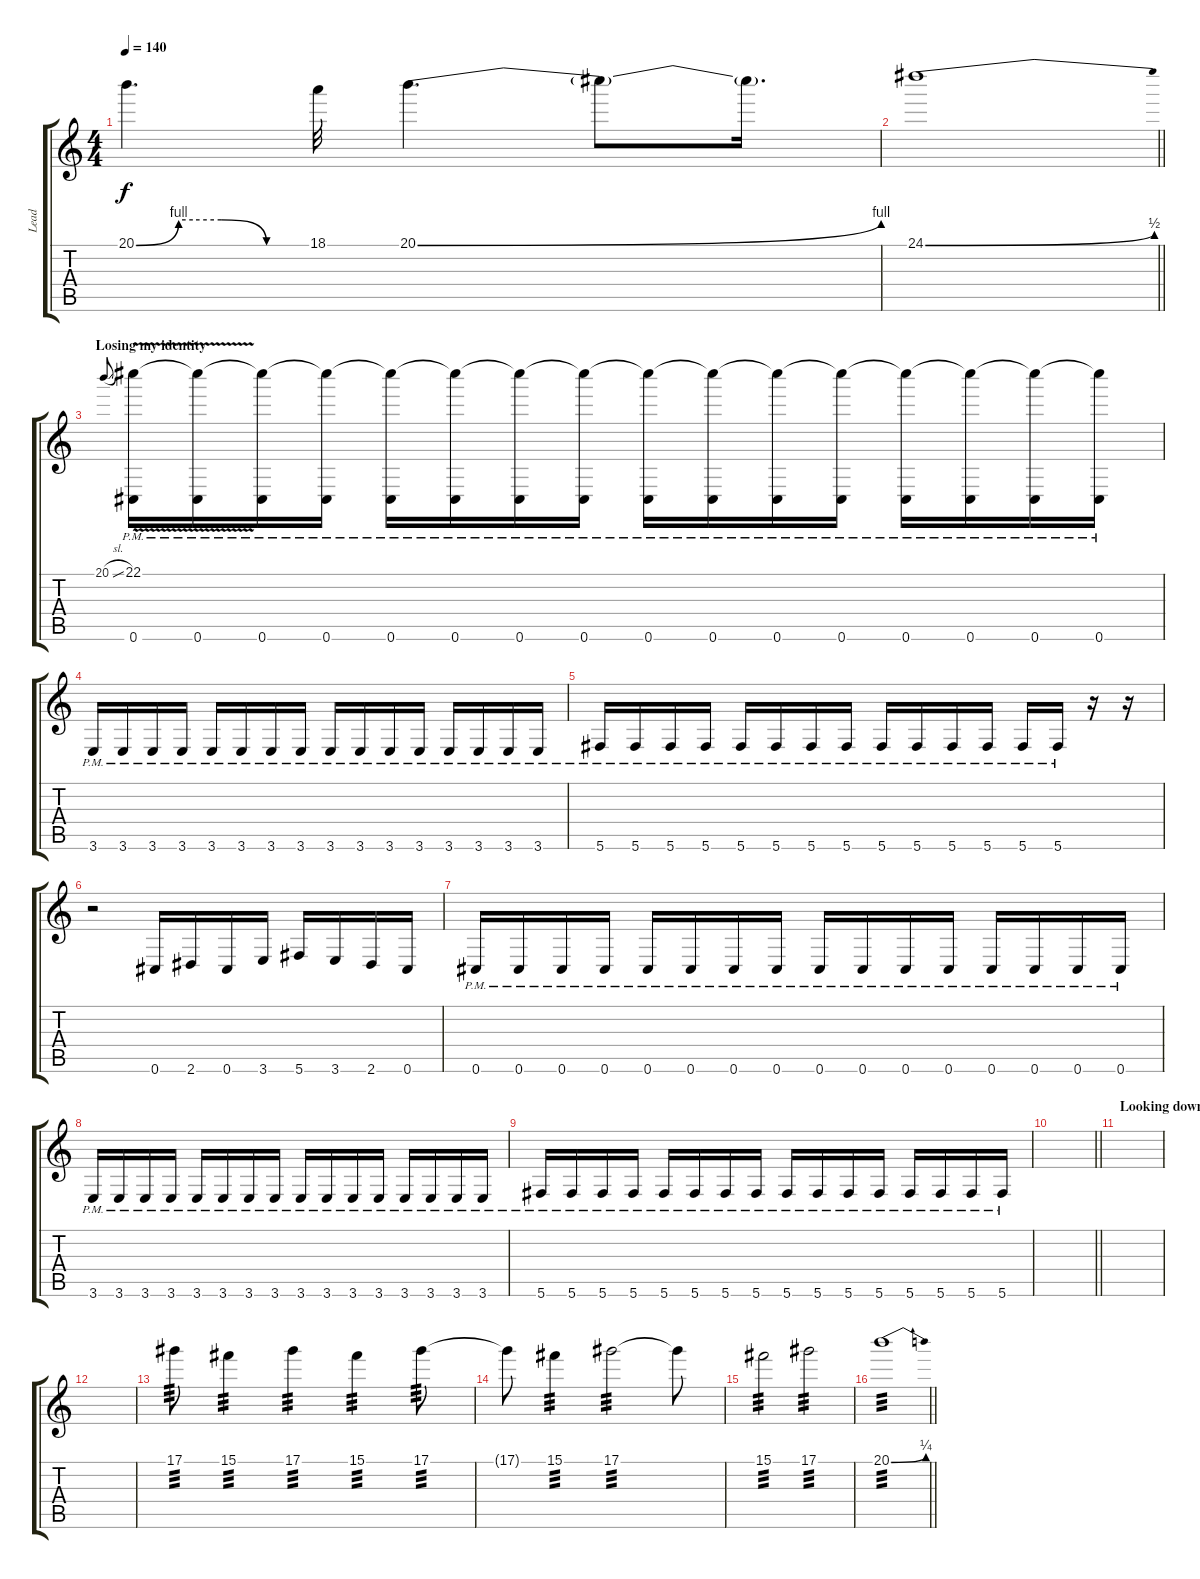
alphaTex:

\track ("Lead" "Lead") {instrument overdrivenguitar}
\staff {score tabs}
\tuning (Eb4 Bb3 Gb3 Db3 Ab2 Db2) {hide}
\ts (4 4)
\tempo 140
\clef g2
\ks c
20.1{be (custom 0 0 15 4 20 4 30 4 46 0 60 0)}.4{d dy f} 18.1.32 20.1{be (bend 0 0 60 4)}.4{d} 20.1{t}.8 20.1{t}.16{d} |
\barLineRight lightlight
24.1{be (bend 0 0 60 2)}.1 |
\section ("" "Losing my identity")
20.1{sl}.8{gr onbeat} (22.1{v} 0.6{pm}).16 (22.1{t} 0.6{pm}).16 (22.1{t} 0.6{pm}).16 (22.1{t} 0.6{pm}).16 (22.1{t} 0.6{pm}).16 (22.1{t} 0.6{pm}).16 (22.1{t} 0.6{pm}).16 (22.1{t} 0.6{pm}).16 (22.1{t} 0.6{pm}).16 (22.1{t} 0.6{pm}).16 (22.1{t} 0.6{pm}).16 (22.1{t} 0.6{pm}).16 (22.1{t} 0.6{pm}).16 (22.1{t} 0.6{pm}).16 (22.1{t} 0.6{pm}).16 (22.1{t} 0.6{pm}).16 |
3.6{pm}.16 3.6{pm}.16 3.6{pm}.16 3.6{pm}.16 3.6{pm}.16 3.6{pm}.16 3.6{pm}.16 3.6{pm}.16 3.6{pm}.16 3.6{pm}.16 3.6{pm}.16 3.6{pm}.16 3.6{pm}.16 3.6{pm}.16 3.6{pm}.16 3.6{pm}.16 |
5.6{pm}.16 5.6{pm}.16 5.6{pm}.16 5.6{pm}.16 5.6{pm}.16 5.6{pm}.16 5.6{pm}.16 5.6{pm}.16 5.6{pm}.16 5.6{pm}.16 5.6{pm}.16 5.6{pm}.16 5.6{pm}.16 5.6{pm}.16 r.16 r.16 |
r.2 0.6.16 2.6.16 0.6.16 3.6.16 5.6.16 3.6.16 2.6.16 0.6.16 |
0.6{pm}.16 0.6{pm}.16 0.6{pm}.16 0.6{pm}.16 0.6{pm}.16 0.6{pm}.16 0.6{pm}.16 0.6{pm}.16 0.6{pm}.16 0.6{pm}.16 0.6{pm}.16 0.6{pm}.16 0.6{pm}.16 0.6{pm}.16 0.6{pm}.16 0.6{pm}.16 |
3.6{pm}.16 3.6{pm}.16 3.6{pm}.16 3.6{pm}.16 3.6{pm}.16 3.6{pm}.16 3.6{pm}.16 3.6{pm}.16 3.6{pm}.16 3.6{pm}.16 3.6{pm}.16 3.6{pm}.16 3.6{pm}.16 3.6{pm}.16 3.6{pm}.16 3.6{pm}.16 |
5.6{pm}.16 5.6{pm}.16 5.6{pm}.16 5.6{pm}.16 5.6{pm}.16 5.6{pm}.16 5.6{pm}.16 5.6{pm}.16 5.6{pm}.16 5.6{pm}.16 5.6{pm}.16 5.6{pm}.16 5.6{pm}.16 5.6{pm}.16 5.6{pm}.16 5.6{pm}.16 |
\barLineRight lightlight
|
\section ("" "Looking downward")
|
|
17.1.8{tp 3} 15.1.4{tp 3} 17.1.4{tp 3} 15.1.4{tp 3} 17.1.8{tp 3} |
17.1{t}.8 15.1.4{tp 3} 17.1.2{tp 3} 17.1{t}.8 |
15.1.2{tp 3} 17.1.2{tp 3} |
\barLineRight lightlight
20.1{be (bend 0 0 60 1)}.1{tp 3}
